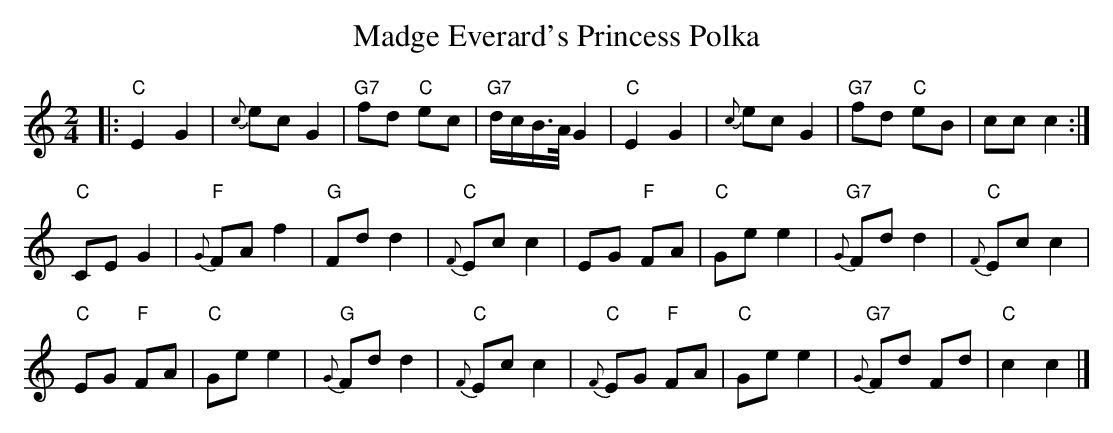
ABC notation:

X:1
T:Madge Everard's Princess Polka
M:2/4
L:1/8
K:C
|:"C"E2G2 | {c}ecG2 | "G7"fd "C"ec | "G7" d/c/B/>A/ G2 | "C"E2G2 | {c}ec G2 | "G7"fd "C" eB | ccc2:|
"C"CEG2 | {G}"F"FAf2 |"G"Fdd2 |"C"{F}Ecc2 | EG "F"FA | "C"Gee2 | {G} "G7"Fdd2 | "C"{F}Ecc2 |
"C"EG "F"FA |"C" Gee2 | "G"{G}Fdd2 | "C"{F}Ecc2 |"C"{F}EG "F"FA | "C"Gee2 | "G7"{G}Fd Fd | "C"c2c2|]
